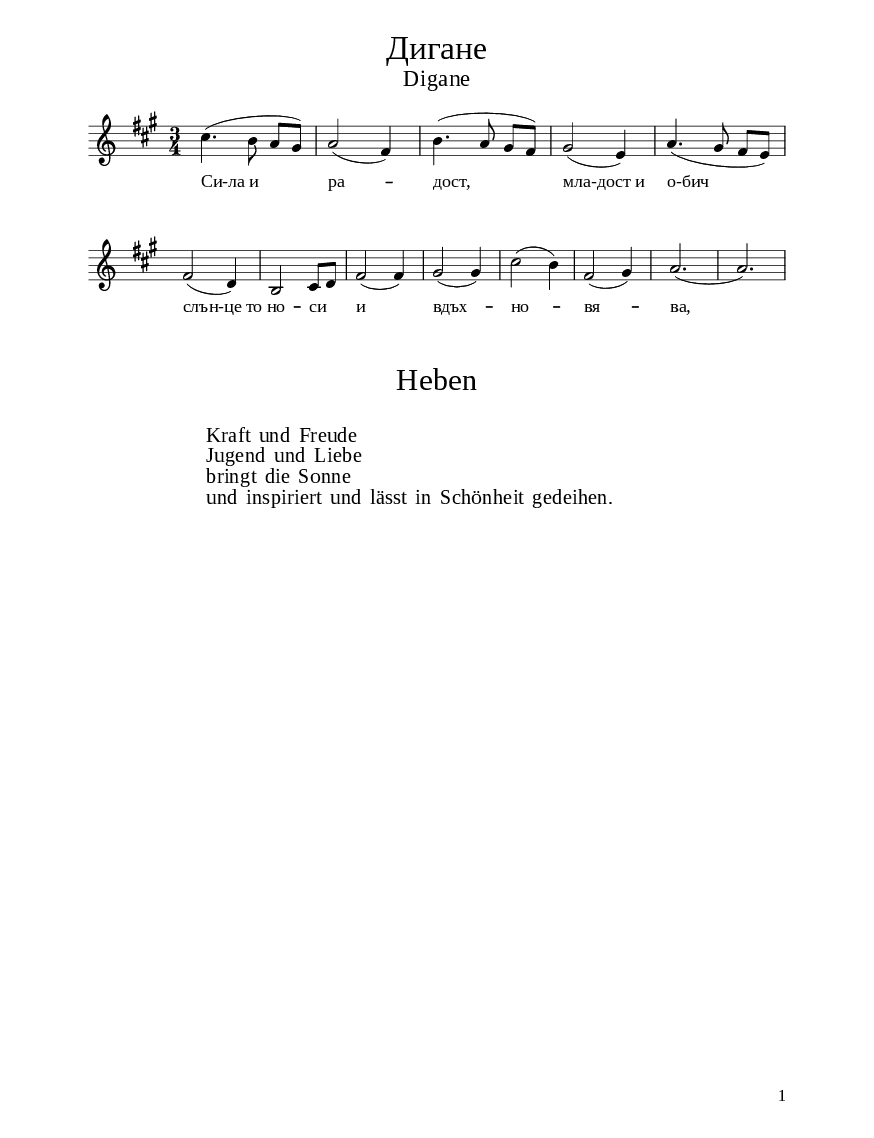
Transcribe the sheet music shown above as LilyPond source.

\version "2.20.0"

\paper {
  #(set-paper-size "a5")
}

\bookpart {
  \paper {
    print-all-headers = ##t
    print-page-number = ##t
    print-first-page-number = ##t

    % put page numbers on the bottom
    oddHeaderMarkup = \markup ""
    evenHeaderMarkup = \markup ""
    oddFooterMarkup = \markup
    \fill-line {
      ""
      \on-the-fly #print-page-number-check-first \fromproperty #'page:page-number-string
    }
    evenFooterMarkup = \markup
    \fill-line {
      \on-the-fly #print-page-number-check-first \fromproperty #'page:page-number-string
      ""
    }

    left-margin = 1.5\cm
    right-margin = 1.5\cm
    top-margin = 1.6\cm
    bottom-margin = 1.2\cm
    ragged-bottom = ##t % do not spread the staves to fill the whole vertical space

    % change lyrics and titles font (affects notes also)
    fonts =
    #(make-pango-font-tree
      "Times New Roman"
      "DejaVu Sans"
      "DejaVu Sans Mono"
      (/ (* staff-height pt) 3.6))

    % change distance between staves
    system-system-spacing =
    #'((basic-distance . 12)
       (minimum-distance . 6)
       (padding . 1)
       (stretchability . 12))
  }

  \header {
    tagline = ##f
  }

  \score{
    \layout {
      indent = 0.0\cm % remove first line indentation
      %ragged-last = ##t % do not spread last line to fill the whole space
      \context {
        \Score
        \omit BarNumber %remove bar numbers
      } % context

      \context {
        % change staff size
        \Staff
        fontSize = #+0 % affects notes size only
        \override StaffSymbol #'staff-space = #(magstep -3)
        \override StaffSymbol #'thickness = #0.5
        \override BarLine #'hair-thickness = #1
        %\override StaffSymbol #'ledger-line-thickness = #'(0 . 0)
      }

      \context {
        % adjust space between staff and lyrics and between the two lyric lines
        \Lyrics
        \override VerticalAxisGroup.nonstaff-relatedstaff-spacing = #'((basic-distance . 4.5))
        \override VerticalAxisGroup.nonstaff-nonstaff-spacing = #'((minimum-distance . 2))
      }
    } % layout

    \new Voice \relative c' {
      \clef treble
      \key a \major
      \time 3/4
      \autoBeamOff

      cis'4.( b8a[ gis] )| a2 (fis4) | b4.( a8gis8[fis8] )| gis2 (e4 )| a4. ( gis8 fis [e8] )\break |

      fis2 (d4) | b2 cis8 [d8] | fis2 (fis4) | gis2 (gis4) | cis2 (b4 )| fis2 (gis4) | a2. (| a2.) | \break


    }

    \addlyrics {
      Си-ла_и ра -- дост,
      мла-дост_и о-бич
      слън-це_то но -- си
      и вдъх -- но -- вя -- ва,
      и въз -- раст -- ва в кра -- со -- та.}
      \addlyrics {}

      \header {
        title = \markup \column \normal-text \fontsize #2.5 {
          \center-align
          \line {  Дигане}
          \vspace #-0.6
          \center-align
          \line \fontsize #-3 { Digane }
          \vspace #-0.8
          \center-align
          \line \fontsize #-3 { " " }
        }
      }

      \midi{}

    } % score


    % include foreign translation(s) of the song
    \version "2.20.0"

\markup \fill-line { \fontsize #6 "Heben" }
\markup \null
\markup \null
\markup \fontsize #+2.5 {
  \hspace #10
  \override #'(baseline-skip . 2)

  \column {
    \line { " " }
    \line {" "Kraft und Freude}
      \line { " " Jugend und Liebe}
      \line { " "bringt die Sonne}
      \line { " " und inspiriert und lässt in Schönheit gedeihen.}


    }
  }


  } % bookpart
